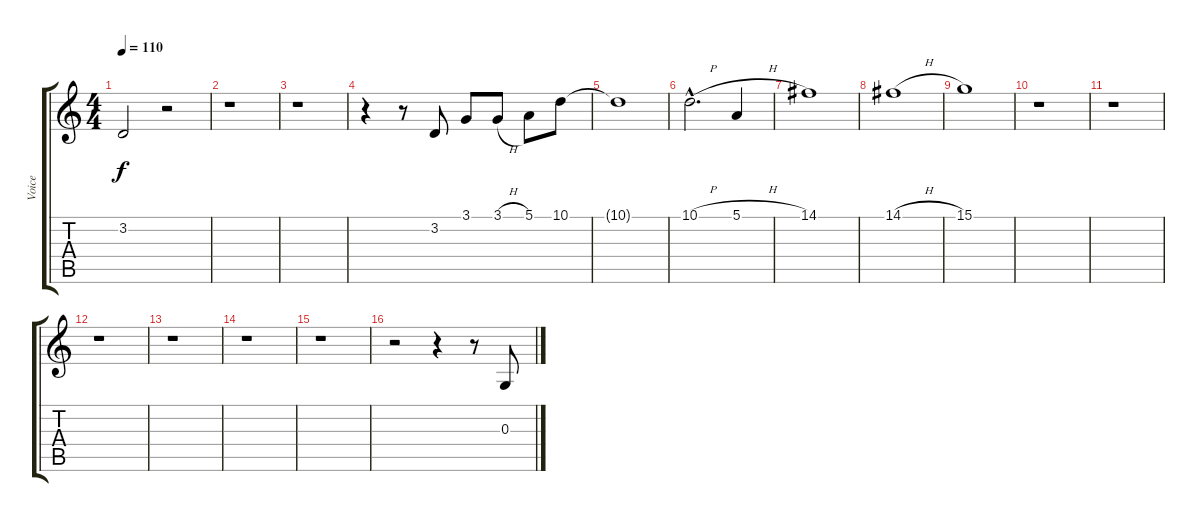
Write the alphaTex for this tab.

\track ("Voice" "Voice") {instrument ocarina}
\staff {score tabs}
\tuning (E4 B3 G3 D3 A2 E2) {hide}
\ts (4 4)
\tempo 110
\clef g2
\ks c
3.2{t}.2{dy f} r.2 |
r.1 |
r.1 |
r.4 r.8 3.2.8 3.1.8 3.1{h}.8 5.1.8 10.1.8 |
10.1{t}.1 |
10.1{h hac}.2{d} 5.1{h}.4 |
14.1.1 |
14.1{h}.1 |
15.1.1 |
r.1 |
r.1 |
r.1 |
r.1 |
r.1 |
r.1 |
r.2 r.4 r.8 0.3.8
